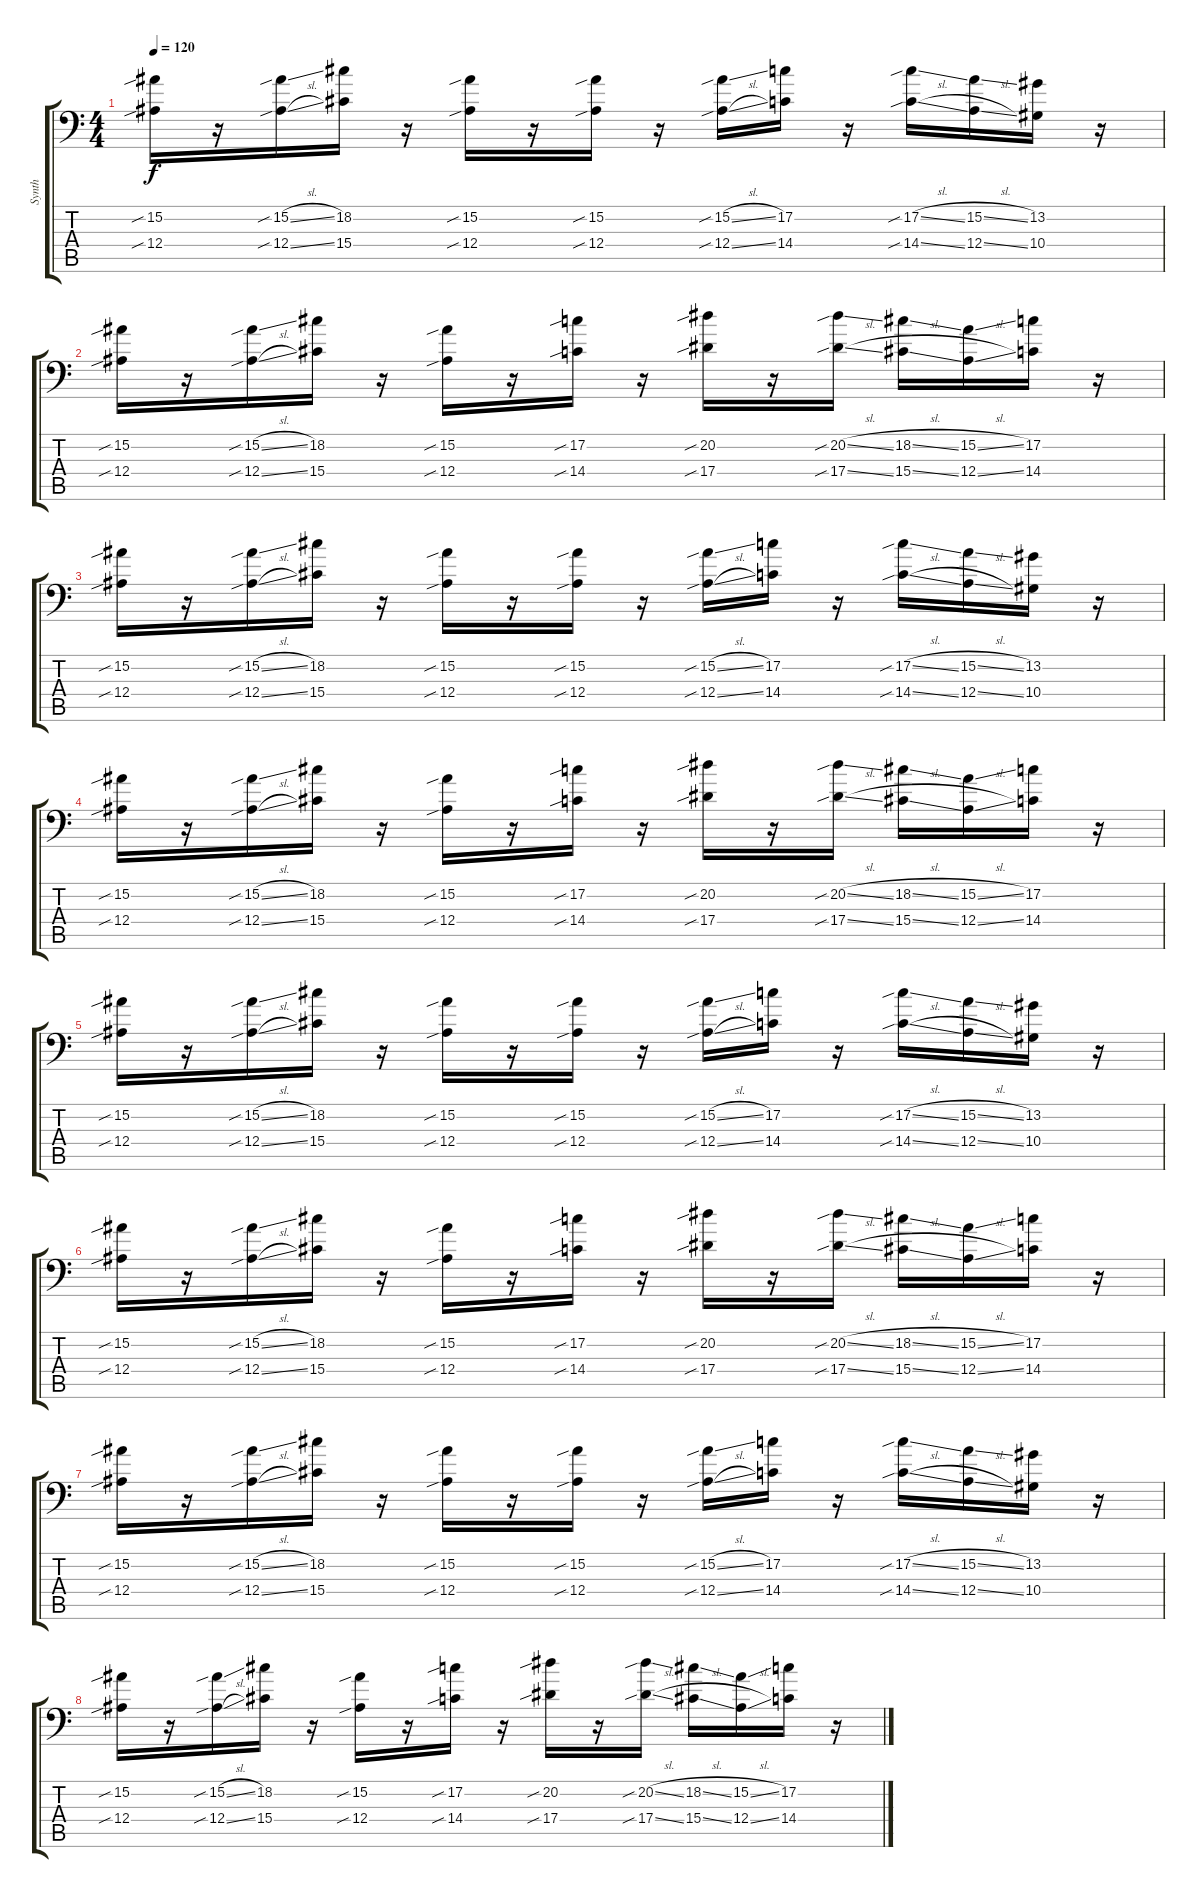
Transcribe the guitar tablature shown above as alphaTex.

\track ("Synth" "Synth") {instrument lead3calliope}
\staff {score tabs}
\tuning (C4 G3 Eb3 Bb2 F2 Bb1) {hide}
\ts (4 4)
\tempo 120
\clef f4
\ks c
(15.2{sib} 12.4{sib}).16{dy f} r.16 (15.2{sib sl} 12.4{sib sl}).16 (18.2 15.4).16 r.16 (15.2{sib} 12.4{sib}).16 r.16 (15.2{sib} 12.4{sib}).16 r.16 (15.2{sib sl} 12.4{sib sl}).16 (17.2 14.4).16 r.16 (17.2{sib sl} 14.4{sib sl}).16 (15.2{sl} 12.4{sl}).16 (13.2 10.4).16 r.16 |
(15.2{sib} 12.4{sib}).16 r.16 (15.2{sib sl} 12.4{sib sl}).16 (18.2 15.4).16 r.16 (15.2{sib} 12.4{sib}).16 r.16 (17.2{sib} 14.4{sib}).16 r.16 (20.2{sib} 17.4{sib}).16 r.16 (20.2{sib sl} 17.4{sib sl}).16 (18.2{sl} 15.4{sl}).16 (15.2{sl} 12.4{sl}).16 (17.2 14.4).16 r.16 |
(15.2{sib} 12.4{sib}).16 r.16 (15.2{sib sl} 12.4{sib sl}).16 (18.2 15.4).16 r.16 (15.2{sib} 12.4{sib}).16 r.16 (15.2{sib} 12.4{sib}).16 r.16 (15.2{sib sl} 12.4{sib sl}).16 (17.2 14.4).16 r.16 (17.2{sib sl} 14.4{sib sl}).16 (15.2{sl} 12.4{sl}).16 (13.2 10.4).16 r.16 |
(15.2{sib} 12.4{sib}).16 r.16 (15.2{sib sl} 12.4{sib sl}).16 (18.2 15.4).16 r.16 (15.2{sib} 12.4{sib}).16 r.16 (17.2{sib} 14.4{sib}).16 r.16 (20.2{sib} 17.4{sib}).16 r.16 (20.2{sib sl} 17.4{sib sl}).16 (18.2{sl} 15.4{sl}).16 (15.2{sl} 12.4{sl}).16 (17.2 14.4).16 r.16 |
(15.2{sib} 12.4{sib}).16 r.16 (15.2{sib sl} 12.4{sib sl}).16 (18.2 15.4).16 r.16 (15.2{sib} 12.4{sib}).16 r.16 (15.2{sib} 12.4{sib}).16 r.16 (15.2{sib sl} 12.4{sib sl}).16 (17.2 14.4).16 r.16 (17.2{sib sl} 14.4{sib sl}).16 (15.2{sl} 12.4{sl}).16 (13.2 10.4).16 r.16 |
(15.2{sib} 12.4{sib}).16 r.16 (15.2{sib sl} 12.4{sib sl}).16 (18.2 15.4).16 r.16 (15.2{sib} 12.4{sib}).16 r.16 (17.2{sib} 14.4{sib}).16 r.16 (20.2{sib} 17.4{sib}).16 r.16 (20.2{sib sl} 17.4{sib sl}).16 (18.2{sl} 15.4{sl}).16 (15.2{sl} 12.4{sl}).16 (17.2 14.4).16 r.16 |
(15.2{sib} 12.4{sib}).16 r.16 (15.2{sib sl} 12.4{sib sl}).16 (18.2 15.4).16 r.16 (15.2{sib} 12.4{sib}).16 r.16 (15.2{sib} 12.4{sib}).16 r.16 (15.2{sib sl} 12.4{sib sl}).16 (17.2 14.4).16 r.16 (17.2{sib sl} 14.4{sib sl}).16 (15.2{sl} 12.4{sl}).16 (13.2 10.4).16 r.16 |
(15.2{sib} 12.4{sib}).16 r.16 (15.2{sib sl} 12.4{sib sl}).16 (18.2 15.4).16 r.16 (15.2{sib} 12.4{sib}).16 r.16 (17.2{sib} 14.4{sib}).16 r.16 (20.2{sib} 17.4{sib}).16 r.16 (20.2{sib sl} 17.4{sib sl}).16 (18.2{sl} 15.4{sl}).16 (15.2{sl} 12.4{sl}).16 (17.2 14.4).16 r.16
